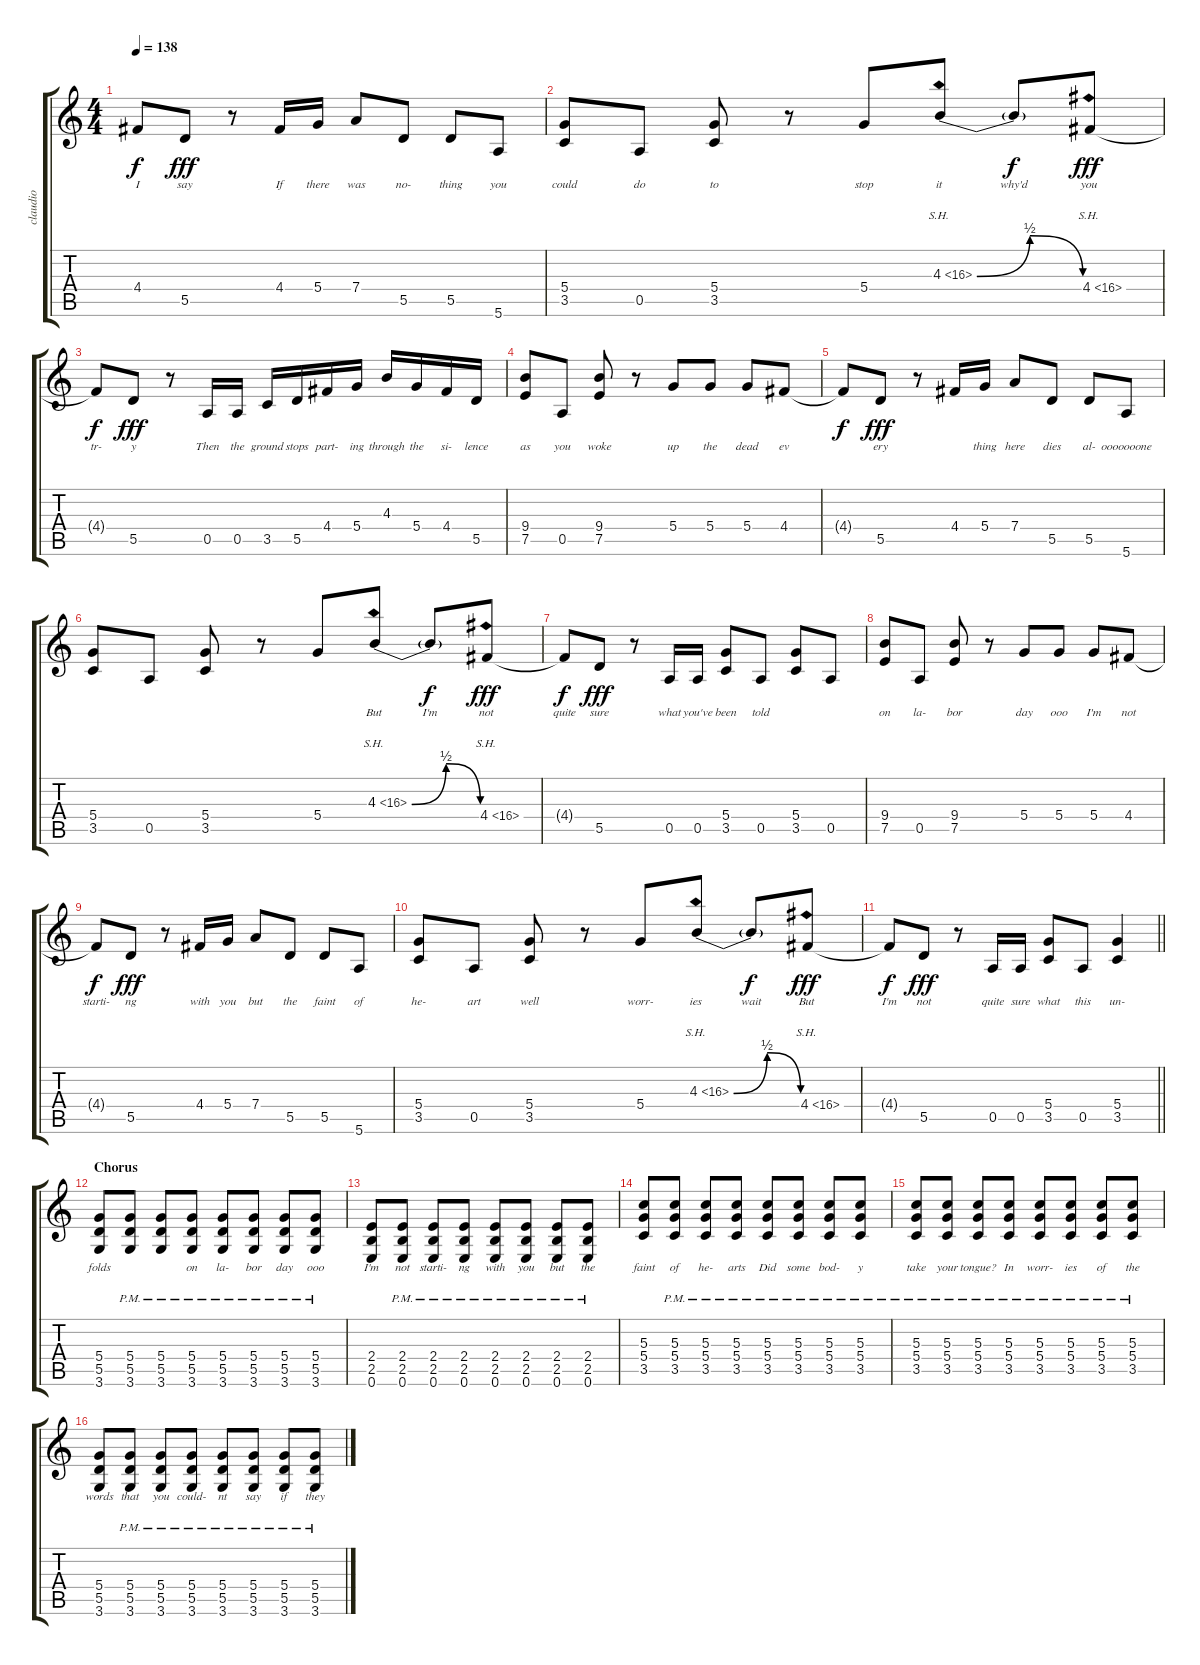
\track ("claudio" "claudio") {instrument overdrivenguitar}
\staff {score tabs}
\tuning (E4 B3 G3 D3 A2 E2) {hide}
\ts (4 4)
\tempo 138
\clef g2
\ks c
4.4{t}.8{lyrics (0 "I") lyrics (1 "") lyrics (2 "") lyrics (3 "") lyrics (4 "") dy f} 5.5.8{lyrics (0 "say") lyrics (1 "") lyrics (2 "") lyrics (3 "") lyrics (4 "") dy fff} r.8 4.4.16{lyrics (0 "If") lyrics (1 "") lyrics (2 "") lyrics (3 "") lyrics (4 "")} 5.4.16{lyrics (0 "there") lyrics (1 "") lyrics (2 "") lyrics (3 "") lyrics (4 "")} 7.4.8{lyrics (0 "was") lyrics (1 "") lyrics (2 "") lyrics (3 "") lyrics (4 "")} 5.5.8{lyrics (0 "no-") lyrics (1 "") lyrics (2 "") lyrics (3 "") lyrics (4 "")} 5.5.8{lyrics (0 "thing") lyrics (1 "") lyrics (2 "") lyrics (3 "") lyrics (4 "")} 5.6.8{lyrics (0 "you") lyrics (1 "") lyrics (2 "") lyrics (3 "") lyrics (4 "")} |
(5.4 3.5).8{lyrics (0 "could") lyrics (1 "") lyrics (2 "") lyrics (3 "") lyrics (4 "")} 0.5.8{lyrics (0 "do") lyrics (1 "") lyrics (2 "") lyrics (3 "") lyrics (4 "")} (5.4 3.5).8{lyrics (0 "to") lyrics (1 "") lyrics (2 "") lyrics (3 "") lyrics (4 "")} r.8 5.4.8{lyrics (0 "stop") lyrics (1 "") lyrics (2 "") lyrics (3 "") lyrics (4 "")} 4.3{be (bendrelease 0 0 30 2 30 2 60 0) sh 12}.8{lyrics (0 "it") lyrics (1 "") lyrics (2 "") lyrics (3 "") lyrics (4 "")} 4.3{t}.8{lyrics (0 "why'd") lyrics (1 "") lyrics (2 "") lyrics (3 "") lyrics (4 "") dy f} 4.4{sh 12}.8{lyrics (0 "you") lyrics (1 "") lyrics (2 "") lyrics (3 "") lyrics (4 "") dy fff} |
4.4{t}.8{lyrics (0 "tr-") lyrics (1 "") lyrics (2 "") lyrics (3 "") lyrics (4 "") dy f} 5.5.8{lyrics (0 "y") lyrics (1 "") lyrics (2 "") lyrics (3 "") lyrics (4 "") dy fff} r.8 0.5.16{lyrics (0 "Then") lyrics (1 "") lyrics (2 "") lyrics (3 "") lyrics (4 "")} 0.5.16{lyrics (0 "the") lyrics (1 "") lyrics (2 "") lyrics (3 "") lyrics (4 "")} 3.5.16{lyrics (0 "ground") lyrics (1 "") lyrics (2 "") lyrics (3 "") lyrics (4 "")} 5.5.16{lyrics (0 "stops") lyrics (1 "") lyrics (2 "") lyrics (3 "") lyrics (4 "")} 4.4.16{lyrics (0 "part-") lyrics (1 "") lyrics (2 "") lyrics (3 "") lyrics (4 "")} 5.4.16{lyrics (0 "ing") lyrics (1 "") lyrics (2 "") lyrics (3 "") lyrics (4 "")} 4.3.16{lyrics (0 "through") lyrics (1 "") lyrics (2 "") lyrics (3 "") lyrics (4 "")} 5.4.16{lyrics (0 "the") lyrics (1 "") lyrics (2 "") lyrics (3 "") lyrics (4 "")} 4.4.16{lyrics (0 "si-") lyrics (1 "") lyrics (2 "") lyrics (3 "") lyrics (4 "")} 5.5.16{lyrics (0 "lence") lyrics (1 "") lyrics (2 "") lyrics (3 "") lyrics (4 "")} |
(9.4 7.5).8{lyrics (0 "as") lyrics (1 "") lyrics (2 "") lyrics (3 "") lyrics (4 "")} 0.5.8{lyrics (0 "you") lyrics (1 "") lyrics (2 "") lyrics (3 "") lyrics (4 "")} (9.4 7.5).8{lyrics (0 "woke") lyrics (1 "") lyrics (2 "") lyrics (3 "") lyrics (4 "")} r.8 5.4.8{lyrics (0 "up") lyrics (1 "") lyrics (2 "") lyrics (3 "") lyrics (4 "")} 5.4.8{lyrics (0 "the") lyrics (1 "") lyrics (2 "") lyrics (3 "") lyrics (4 "")} 5.4.8{lyrics (0 "dead") lyrics (1 "") lyrics (2 "") lyrics (3 "") lyrics (4 "")} 4.4.8{lyrics (0 "ev") lyrics (1 "") lyrics (2 "") lyrics (3 "") lyrics (4 "")} |
4.4{t}.8{lyrics (0 "") lyrics (1 "") lyrics (2 "") lyrics (3 "") lyrics (4 "") dy f} 5.5.8{lyrics (0 "ery") lyrics (1 "") lyrics (2 "") lyrics (3 "") lyrics (4 "") dy fff} r.8 4.4.16{lyrics (0 "") lyrics (1 "") lyrics (2 "") lyrics (3 "") lyrics (4 "")} 5.4.16{lyrics (0 "thing") lyrics (1 "") lyrics (2 "") lyrics (3 "") lyrics (4 "")} 7.4.8{lyrics (0 "here") lyrics (1 "") lyrics (2 "") lyrics (3 "") lyrics (4 "")} 5.5.8{lyrics (0 "dies") lyrics (1 "") lyrics (2 "") lyrics (3 "") lyrics (4 "")} 5.5.8{lyrics (0 "al-") lyrics (1 "") lyrics (2 "") lyrics (3 "") lyrics (4 "")} 5.6.8{lyrics (0 "ooooooone") lyrics (1 "") lyrics (2 "") lyrics (3 "") lyrics (4 "")} |
(5.4 3.5).8{lyrics (0 "") lyrics (1 "") lyrics (2 "") lyrics (3 "") lyrics (4 "")} 0.5.8{lyrics (0 "") lyrics (1 "") lyrics (2 "") lyrics (3 "") lyrics (4 "")} (5.4 3.5).8{lyrics (0 "") lyrics (1 "") lyrics (2 "") lyrics (3 "") lyrics (4 "")} r.8 5.4.8{lyrics (0 "") lyrics (1 "") lyrics (2 "") lyrics (3 "") lyrics (4 "")} 4.3{be (bendrelease 0 0 30 2 30 2 60 0) sh 12}.8{lyrics (0 "But") lyrics (1 "") lyrics (2 "") lyrics (3 "") lyrics (4 "")} 4.3{t}.8{lyrics (0 "I'm") lyrics (1 "") lyrics (2 "") lyrics (3 "") lyrics (4 "") dy f} 4.4{sh 12}.8{lyrics (0 "not") lyrics (1 "") lyrics (2 "") lyrics (3 "") lyrics (4 "") dy fff} |
4.4{t}.8{lyrics (0 "quite") lyrics (1 "") lyrics (2 "") lyrics (3 "") lyrics (4 "") dy f} 5.5.8{lyrics (0 "sure") lyrics (1 "") lyrics (2 "") lyrics (3 "") lyrics (4 "") dy fff} r.8 0.5.16{lyrics (0 "what") lyrics (1 "") lyrics (2 "") lyrics (3 "") lyrics (4 "")} 0.5.16{lyrics (0 "you've") lyrics (1 "") lyrics (2 "") lyrics (3 "") lyrics (4 "")} (5.4 3.5).8{lyrics (0 "been") lyrics (1 "") lyrics (2 "") lyrics (3 "") lyrics (4 "")} 0.5.8{lyrics (0 "told") lyrics (1 "") lyrics (2 "") lyrics (3 "") lyrics (4 "")} (5.4 3.5).8{lyrics (0 "") lyrics (1 "") lyrics (2 "") lyrics (3 "") lyrics (4 "")} 0.5.8{lyrics (0 "") lyrics (1 "") lyrics (2 "") lyrics (3 "") lyrics (4 "")} |
(9.4 7.5).8{lyrics (0 "on") lyrics (1 "") lyrics (2 "") lyrics (3 "") lyrics (4 "")} 0.5.8{lyrics (0 "la-") lyrics (1 "") lyrics (2 "") lyrics (3 "") lyrics (4 "")} (9.4 7.5).8{lyrics (0 "bor") lyrics (1 "") lyrics (2 "") lyrics (3 "") lyrics (4 "")} r.8 5.4.8{lyrics (0 "day") lyrics (1 "") lyrics (2 "") lyrics (3 "") lyrics (4 "")} 5.4.8{lyrics (0 "ooo") lyrics (1 "") lyrics (2 "") lyrics (3 "") lyrics (4 "")} 5.4.8{lyrics (0 "I'm") lyrics (1 "") lyrics (2 "") lyrics (3 "") lyrics (4 "")} 4.4.8{lyrics (0 "not") lyrics (1 "") lyrics (2 "") lyrics (3 "") lyrics (4 "")} |
4.4{t}.8{lyrics (0 "starti-") lyrics (1 "") lyrics (2 "") lyrics (3 "") lyrics (4 "") dy f} 5.5.8{lyrics (0 "ng") lyrics (1 "") lyrics (2 "") lyrics (3 "") lyrics (4 "") dy fff} r.8 4.4.16{lyrics (0 "with") lyrics (1 "") lyrics (2 "") lyrics (3 "") lyrics (4 "")} 5.4.16{lyrics (0 "you") lyrics (1 "") lyrics (2 "") lyrics (3 "") lyrics (4 "")} 7.4.8{lyrics (0 "but") lyrics (1 "") lyrics (2 "") lyrics (3 "") lyrics (4 "")} 5.5.8{lyrics (0 "the") lyrics (1 "") lyrics (2 "") lyrics (3 "") lyrics (4 "")} 5.5.8{lyrics (0 "faint") lyrics (1 "") lyrics (2 "") lyrics (3 "") lyrics (4 "")} 5.6.8{lyrics (0 "of") lyrics (1 "") lyrics (2 "") lyrics (3 "") lyrics (4 "")} |
(5.4 3.5).8{lyrics (0 "he-") lyrics (1 "") lyrics (2 "") lyrics (3 "") lyrics (4 "")} 0.5.8{lyrics (0 "art") lyrics (1 "") lyrics (2 "") lyrics (3 "") lyrics (4 "")} (5.4 3.5).8{lyrics (0 "well") lyrics (1 "") lyrics (2 "") lyrics (3 "") lyrics (4 "")} r.8 5.4.8{lyrics (0 "worr-") lyrics (1 "") lyrics (2 "") lyrics (3 "") lyrics (4 "")} 4.3{be (bendrelease 0 0 30 2 30 2 60 0) sh 12}.8{lyrics (0 "ies") lyrics (1 "") lyrics (2 "") lyrics (3 "") lyrics (4 "")} 4.3{t}.8{lyrics (0 "wait") lyrics (1 "") lyrics (2 "") lyrics (3 "") lyrics (4 "") dy f} 4.4{sh 12}.8{lyrics (0 "But") lyrics (1 "") lyrics (2 "") lyrics (3 "") lyrics (4 "") dy fff} |
\barLineRight lightlight
4.4{t}.8{lyrics (0 "I'm") lyrics (1 "") lyrics (2 "") lyrics (3 "") lyrics (4 "") dy f} 5.5.8{lyrics (0 "not") lyrics (1 "") lyrics (2 "") lyrics (3 "") lyrics (4 "") dy fff} r.8 0.5.16{lyrics (0 "quite") lyrics (1 "") lyrics (2 "") lyrics (3 "") lyrics (4 "")} 0.5.16{lyrics (0 "sure") lyrics (1 "") lyrics (2 "") lyrics (3 "") lyrics (4 "")} (5.4 3.5).8{lyrics (0 "what") lyrics (1 "") lyrics (2 "") lyrics (3 "") lyrics (4 "")} 0.5.8{lyrics (0 "this") lyrics (1 "") lyrics (2 "") lyrics (3 "") lyrics (4 "")} (5.4 3.5).4{lyrics (0 "un-") lyrics (1 "") lyrics (2 "") lyrics (3 "") lyrics (4 "")} |
\section ("" "Chorus")
(5.4 5.5 3.6).8{lyrics (0 "folds") lyrics (1 "") lyrics (2 "") lyrics (3 "") lyrics (4 "")} (5.4{pm} 5.5{pm} 3.6{pm}).8{lyrics (0 "") lyrics (1 "") lyrics (2 "") lyrics (3 "") lyrics (4 "")} (5.4{pm} 5.5{pm} 3.6{pm}).8{lyrics (0 "") lyrics (1 "") lyrics (2 "") lyrics (3 "") lyrics (4 "")} (5.4{pm} 5.5{pm} 3.6{pm}).8{lyrics (0 "on") lyrics (1 "") lyrics (2 "") lyrics (3 "") lyrics (4 "")} (5.4{pm} 5.5{pm} 3.6{pm}).8{lyrics (0 "la-") lyrics (1 "") lyrics (2 "") lyrics (3 "") lyrics (4 "")} (5.4{pm} 5.5{pm} 3.6{pm}).8{lyrics (0 "bor") lyrics (1 "") lyrics (2 "") lyrics (3 "") lyrics (4 "")} (5.4{pm} 5.5{pm} 3.6{pm}).8{lyrics (0 "day") lyrics (1 "") lyrics (2 "") lyrics (3 "") lyrics (4 "")} (5.4{pm} 5.5{pm} 3.6{pm}).8{lyrics (0 "ooo") lyrics (1 "") lyrics (2 "") lyrics (3 "") lyrics (4 "")} |
(2.4 2.5 0.6).8{lyrics (0 "I'm") lyrics (1 "") lyrics (2 "") lyrics (3 "") lyrics (4 "")} (2.4{pm} 2.5{pm} 0.6{pm}).8{lyrics (0 "not") lyrics (1 "") lyrics (2 "") lyrics (3 "") lyrics (4 "")} (2.4{pm} 2.5{pm} 0.6{pm}).8{lyrics (0 "starti-") lyrics (1 "") lyrics (2 "") lyrics (3 "") lyrics (4 "")} (2.4{pm} 2.5{pm} 0.6{pm}).8{lyrics (0 "ng") lyrics (1 "") lyrics (2 "") lyrics (3 "") lyrics (4 "")} (2.4{pm} 2.5{pm} 0.6{pm}).8{lyrics (0 "with") lyrics (1 "") lyrics (2 "") lyrics (3 "") lyrics (4 "")} (2.4{pm} 2.5{pm} 0.6{pm}).8{lyrics (0 "you") lyrics (1 "") lyrics (2 "") lyrics (3 "") lyrics (4 "")} (2.4{pm} 2.5{pm} 0.6{pm}).8{lyrics (0 "but") lyrics (1 "") lyrics (2 "") lyrics (3 "") lyrics (4 "")} (2.4{pm} 2.5{pm} 0.6{pm}).8{lyrics (0 "the") lyrics (1 "") lyrics (2 "") lyrics (3 "") lyrics (4 "")} |
(5.3 5.4 3.5).8{lyrics (0 "faint") lyrics (1 "") lyrics (2 "") lyrics (3 "") lyrics (4 "")} (5.3{pm} 5.4{pm} 3.5{pm}).8{lyrics (0 "of") lyrics (1 "") lyrics (2 "") lyrics (3 "") lyrics (4 "")} (5.3{pm} 5.4{pm} 3.5{pm}).8{lyrics (0 "he-") lyrics (1 "") lyrics (2 "") lyrics (3 "") lyrics (4 "")} (5.3{pm} 5.4{pm} 3.5{pm}).8{lyrics (0 "arts") lyrics (1 "") lyrics (2 "") lyrics (3 "") lyrics (4 "")} (5.3{pm} 5.4{pm} 3.5{pm}).8{lyrics (0 "Did") lyrics (1 "") lyrics (2 "") lyrics (3 "") lyrics (4 "")} (5.3{pm} 5.4{pm} 3.5{pm}).8{lyrics (0 "some") lyrics (1 "") lyrics (2 "") lyrics (3 "") lyrics (4 "")} (5.3{pm} 5.4{pm} 3.5{pm}).8{lyrics (0 "bod-") lyrics (1 "") lyrics (2 "") lyrics (3 "") lyrics (4 "")} (5.3{pm} 5.4{pm} 3.5{pm}).8{lyrics (0 "y") lyrics (1 "") lyrics (2 "") lyrics (3 "") lyrics (4 "")} |
(5.3{pm} 5.4{pm} 3.5{pm}).8{lyrics (0 "take") lyrics (1 "") lyrics (2 "") lyrics (3 "") lyrics (4 "")} (5.3{pm} 5.4{pm} 3.5{pm}).8{lyrics (0 "your") lyrics (1 "") lyrics (2 "") lyrics (3 "") lyrics (4 "")} (5.3{pm} 5.4{pm} 3.5{pm}).8{lyrics (0 "tongue?") lyrics (1 "") lyrics (2 "") lyrics (3 "") lyrics (4 "")} (5.3{pm} 5.4{pm} 3.5{pm}).8{lyrics (0 "In") lyrics (1 "") lyrics (2 "") lyrics (3 "") lyrics (4 "")} (5.3{pm} 5.4{pm} 3.5{pm}).8{lyrics (0 "worr-") lyrics (1 "") lyrics (2 "") lyrics (3 "") lyrics (4 "")} (5.3{pm} 5.4{pm} 3.5{pm}).8{lyrics (0 "ies") lyrics (1 "") lyrics (2 "") lyrics (3 "") lyrics (4 "")} (5.3{pm} 5.4{pm} 3.5{pm}).8{lyrics (0 "of") lyrics (1 "") lyrics (2 "") lyrics (3 "") lyrics (4 "")} (5.3{pm} 5.4{pm} 3.5{pm}).8{lyrics (0 "the") lyrics (1 "") lyrics (2 "") lyrics (3 "") lyrics (4 "")} |
(5.4 5.5 3.6).8{lyrics (0 "words") lyrics (1 "") lyrics (2 "") lyrics (3 "") lyrics (4 "")} (5.4{pm} 5.5{pm} 3.6{pm}).8{lyrics (0 "that") lyrics (1 "") lyrics (2 "") lyrics (3 "") lyrics (4 "")} (5.4{pm} 5.5{pm} 3.6{pm}).8{lyrics (0 "you") lyrics (1 "") lyrics (2 "") lyrics (3 "") lyrics (4 "")} (5.4{pm} 5.5{pm} 3.6{pm}).8{lyrics (0 "could-") lyrics (1 "") lyrics (2 "") lyrics (3 "") lyrics (4 "")} (5.4{pm} 5.5{pm} 3.6{pm}).8{lyrics (0 "nt") lyrics (1 "") lyrics (2 "") lyrics (3 "") lyrics (4 "")} (5.4{pm} 5.5{pm} 3.6{pm}).8{lyrics (0 "say") lyrics (1 "") lyrics (2 "") lyrics (3 "") lyrics (4 "")} (5.4{pm} 5.5{pm} 3.6{pm}).8{lyrics (0 "if") lyrics (1 "") lyrics (2 "") lyrics (3 "") lyrics (4 "")} (5.4{pm} 5.5{pm} 3.6{pm}).8{lyrics (0 "they") lyrics (1 "") lyrics (2 "") lyrics (3 "") lyrics (4 "")}
